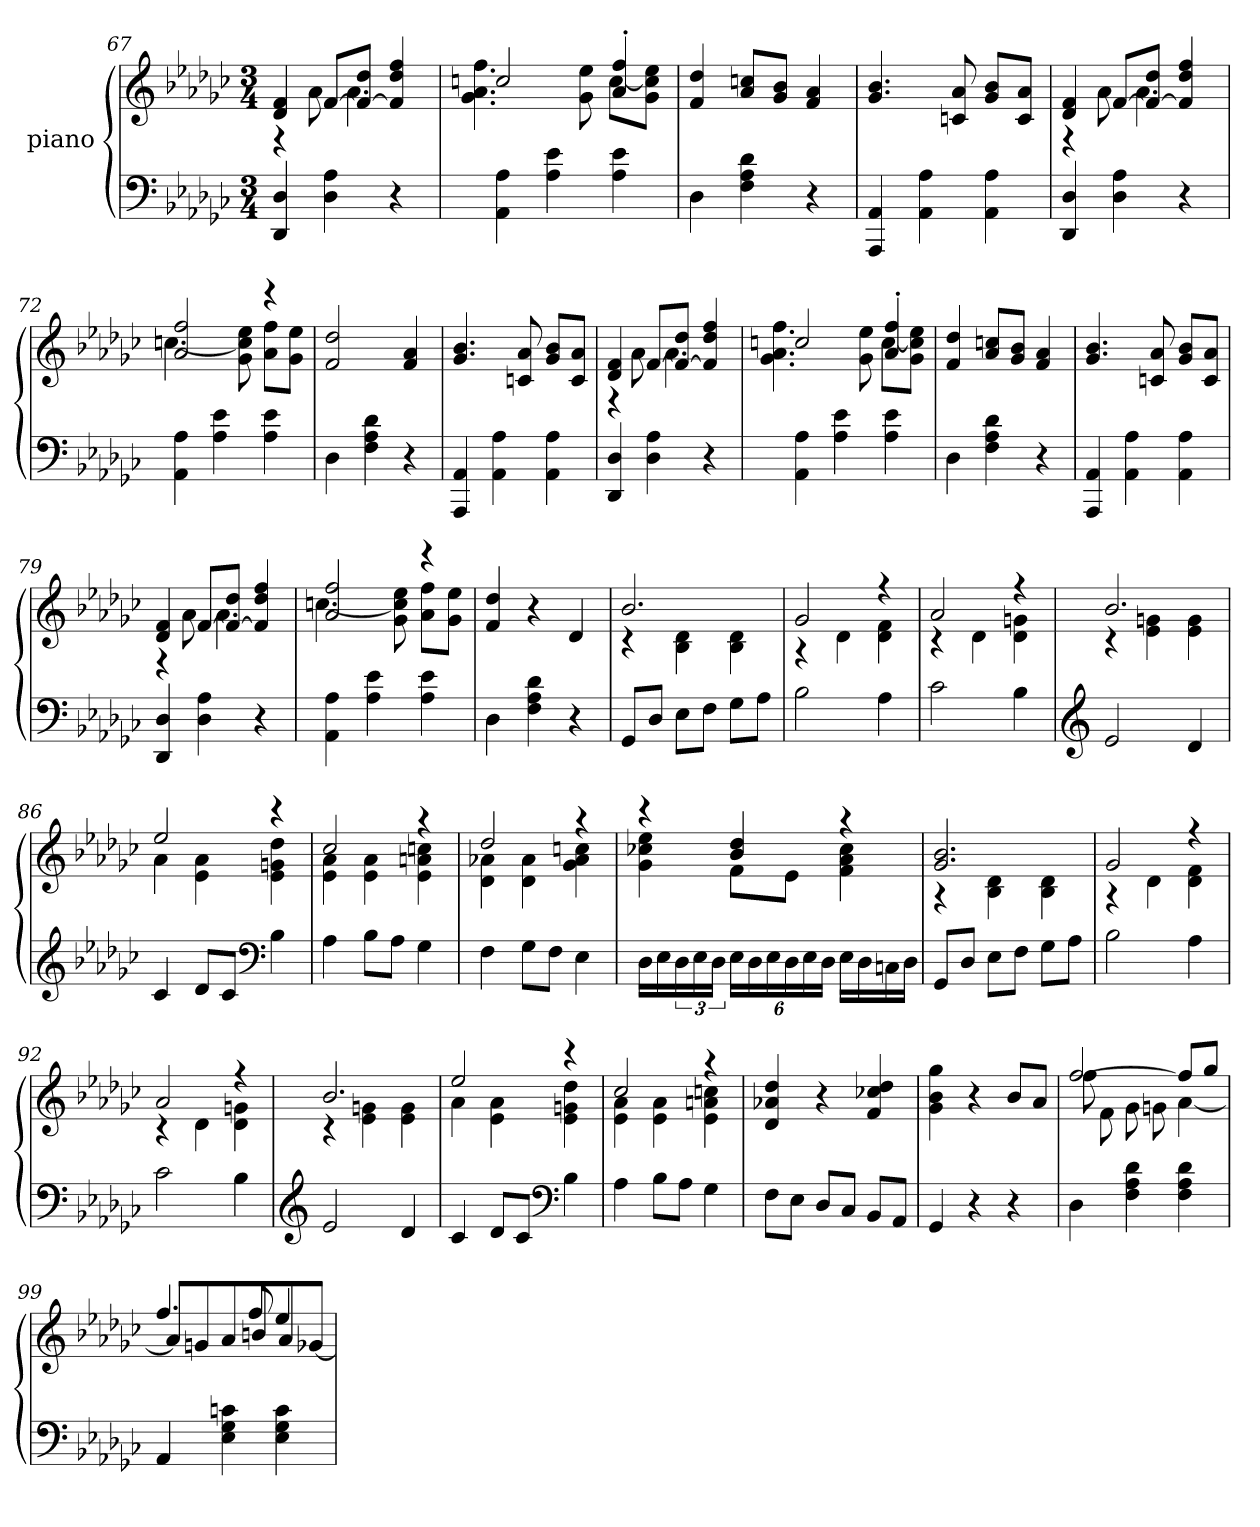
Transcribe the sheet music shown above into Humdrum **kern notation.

**kern	**kern
*part2	*part1
*staff2	*staff1
*I"piano	*I"piano
*clefF4	*clefG2
*k[b-e-a-d-g-c-]	*k[b-e-a-d-g-c-]
*M3/4	*M3/4
=67	=67
*	*^
4DD-/ 4D-/	4d-/ 4f/	4r
4D-\ 4A-\	[8f/L	8a-\
.	8f/_ 8dd-/J	4.a-\
4r	4f/] 4dd-/ 4ff/	.
=68	=68	=68
4AA-\ 4A-\	2ccn/	4.g-\ 4.a-\ 4.ff\
4A-\ 4e-\	.	.
.	.	8g-\ 8ee-\
4A-\ 4e-\	4a-/'> 4ff/'>	[8cc\L
.	.	8g-\ 8cc\] 8ee-\J
*	*v	*v
=69	=69
4D-\	4f/ 4dd-/
4F\ 4A-\ 4d-\	8a-/ 8ccn/L
.	8g-/ 8b-/J
4r	4f/ 4a-/
=70	=70
4AAA-/ 4AA-/	4.g-/ 4.b-/
4AA-\ 4A-\	.
.	8cn/ 8a-/
4AA-\ 4A-\	8g-/ 8b-/L
.	8c/ 8a-/J
=71	=71
*	*^
4DD-/ 4D-/	4d-/ 4f/	4r
4D-\ 4A-\	[8f/L	8a-\
.	8f/_ 8dd-/J	4.a-\
4r	4f/] 4dd-/ 4ff/	.
=72	=72	=72
4AA-\ 4A-\	2a-/ 2ff/	[4.ccn\
4A-\ 4e-\	.	.
.	.	8g-\ 8cc\] 8ee-\
4A-\ 4e-\	4r	8a-\ 8ff\L
.	.	8g-\ 8ee-\J
*	*v	*v
=73	=73
4D-\	2f/ 2dd-/
4F\ 4A-\ 4d-\	.
4r	4f/ 4a-/
=74	=74
4AAA-/ 4AA-/	4.g-/ 4.b-/
4AA-\ 4A-\	.
.	8cn/ 8a-/
4AA-\ 4A-\	8g-/ 8b-/L
.	8c/ 8a-/J
=75	=75
*	*^
4DD-/ 4D-/	4d-/ 4f/	4r
4D-\ 4A-\	[8f/L	8a-\
.	8f/_ 8dd-/J	4.a-\
4r	4f/] 4dd-/ 4ff/	.
=76	=76	=76
4AA-\ 4A-\	2ccn/	4.g-\ 4.a-\ 4.ff\
4A-\ 4e-\	.	.
.	.	8g-\ 8ee-\
4A-\ 4e-\	4a-/'> 4ff/'>	[8cc\L
.	.	8g-\ 8cc\] 8ee-\J
*	*v	*v
=77	=77
4D-\	4f/ 4dd-/
4F\ 4A-\ 4d-\	8a-/ 8ccn/L
.	8g-/ 8b-/J
4r	4f/ 4a-/
=78	=78
4AAA-/ 4AA-/	4.g-/ 4.b-/
4AA-\ 4A-\	.
.	8cn/ 8a-/
4AA-\ 4A-\	8g-/ 8b-/L
.	8c/ 8a-/J
=79	=79
*	*^
4DD-/ 4D-/	4d-/ 4f/	4r
4D-\ 4A-\	[8f/L	8a-\
.	8f/_ 8dd-/J	4.a-\
4r	4f/] 4dd-/ 4ff/	.
=80	=80	=80
4AA-\ 4A-\	2a-/ 2ff/	[4.ccn\
4A-\ 4e-\	.	.
.	.	8g-\ 8cc\] 8ee-\
4A-\ 4e-\	4r	8a-\ 8ff\L
.	.	8g-\ 8ee-\J
*	*v	*v
=81	=81
4D-\	4f/ 4dd-/
4F\ 4A-\ 4d-\	4r
4r	4d-/
=82	=82
*	*^
8GG-/L	2.b-/	4r
8D-/J	.	.
8E-\L	.	4B-\ 4d-\
8F\J	.	.
8G-\L	.	4B-\ 4d-\
8A-\J	.	.
=83	=83	=83
2B-\	2g-/	4r
.	.	4d-\
4A-\	4r	4d-\ 4f\
=84	=84	=84
2c-\	2a-/	4r
.	.	4d-\
4B-\	4r	4d-\ 4gn\
=85	=85	=85
*clefG2	*	*
2e-/	2.b-/	4r
.	.	4e-\ 4gn\
4d-/	.	4e-\ 4g\
=86	=86	=86
4c-/	2ee-/	4a-\
8d-/L	.	4e-\ 4a-\
8c-/J	.	.
*clefF4	*	*
4B-\	4r	4e-\ 4gn\ 4dd-\
=87	=87	=87
4A-\	2cc-/	4e-\ 4a-\
8B-\L	.	4e-\ 4a-\
8A-\J	.	.
4G-\	4r	4e-\ 4an\ 4ccn\
=88	=88	=88
4F\	2dd-/	4d-\ 4a-X\
8G-\L	.	4d-\ 4a-\
8F\J	.	.
4E-\	4r	4g-\ 4a-\ 4ccn\
=89	=89	=89
16D-\LL	4r	4g-\ 4cc-X\ 4ee-\
16E-\	.	.
24D-\	.	.
24E-\	.	.
24D-\JJ	.	.
24E-\LL	4b-/ 4dd-/	8f\L
24D-\	.	.
24E-\	.	.
24D-\	.	8e-\J
24E-\	.	.
24D-\JJ	.	.
16E-\LL	4r	4f\ 4a-\ 4cc-\
16D-\	.	.
16Cn\	.	.
16D-\JJ	.	.
=90	=90	=90
8GG-/L	2.g-/ 2.b-/	4r
8D-/J	.	.
8E-\L	.	4B-\ 4d-\
8F\J	.	.
8G-\L	.	4B-\ 4d-\
8A-\J	.	.
=91	=91	=91
2B-\	2g-/	4r
.	.	4d-\
4A-\	4r	4d-\ 4f\
=92	=92	=92
2c-\	2a-/	4r
.	.	4d-\
4B-\	4r	4d-\ 4gn\
=93	=93	=93
*clefG2	*	*
2e-/	2.b-/	4r
.	.	4e-\ 4gn\
4d-/	.	4e-\ 4g\
=94	=94	=94
4c-/	2ee-/	4a-\
8d-/L	.	4e-\ 4a-\
8c-/J	.	.
*clefF4	*	*
4B-\	4r	4e-\ 4gn\ 4dd-\
=95	=95	=95
4A-\	2cc-/	4e-\ 4a-\
8B-\L	.	4e-\ 4a-\
8A-\J	.	.
4G-\	4r	4e-\ 4an\ 4ccn\
*	*v	*v
=96	=96
8F\L	4d-/ 4a-X/ 4dd-/
8E-\J	.
8D-/L	4r
8C-/J	.
8BB-/L	4f/ 4cc-X/ 4dd-/
8AA-/J	.
=97	=97
4GG-/	4g-\ 4b-\ 4gg-\
4r	4r
4r	8b-/L
.	8a-/J
=98	=98
*	*^
4D-\	[2ff	8ffL
.	.	8f
4F\ 4A-\ 4d-\	.	8g-
.	.	8gn
4F\ 4A-\ 4d-\	8ffL]	[4a-
.	8gg-J	.
=99	=99	=99
4AA-/	4.ff/	8a-/L]
.	.	8gn\
4E-\ 4G-\ 4cn\	.	8a-\
.	8ff/	8bn
4E-\ 4G-\ 4c\	4ee-	8a-
.	.	[8g-X/J
*	*v	*v
=	=
*-	*-
